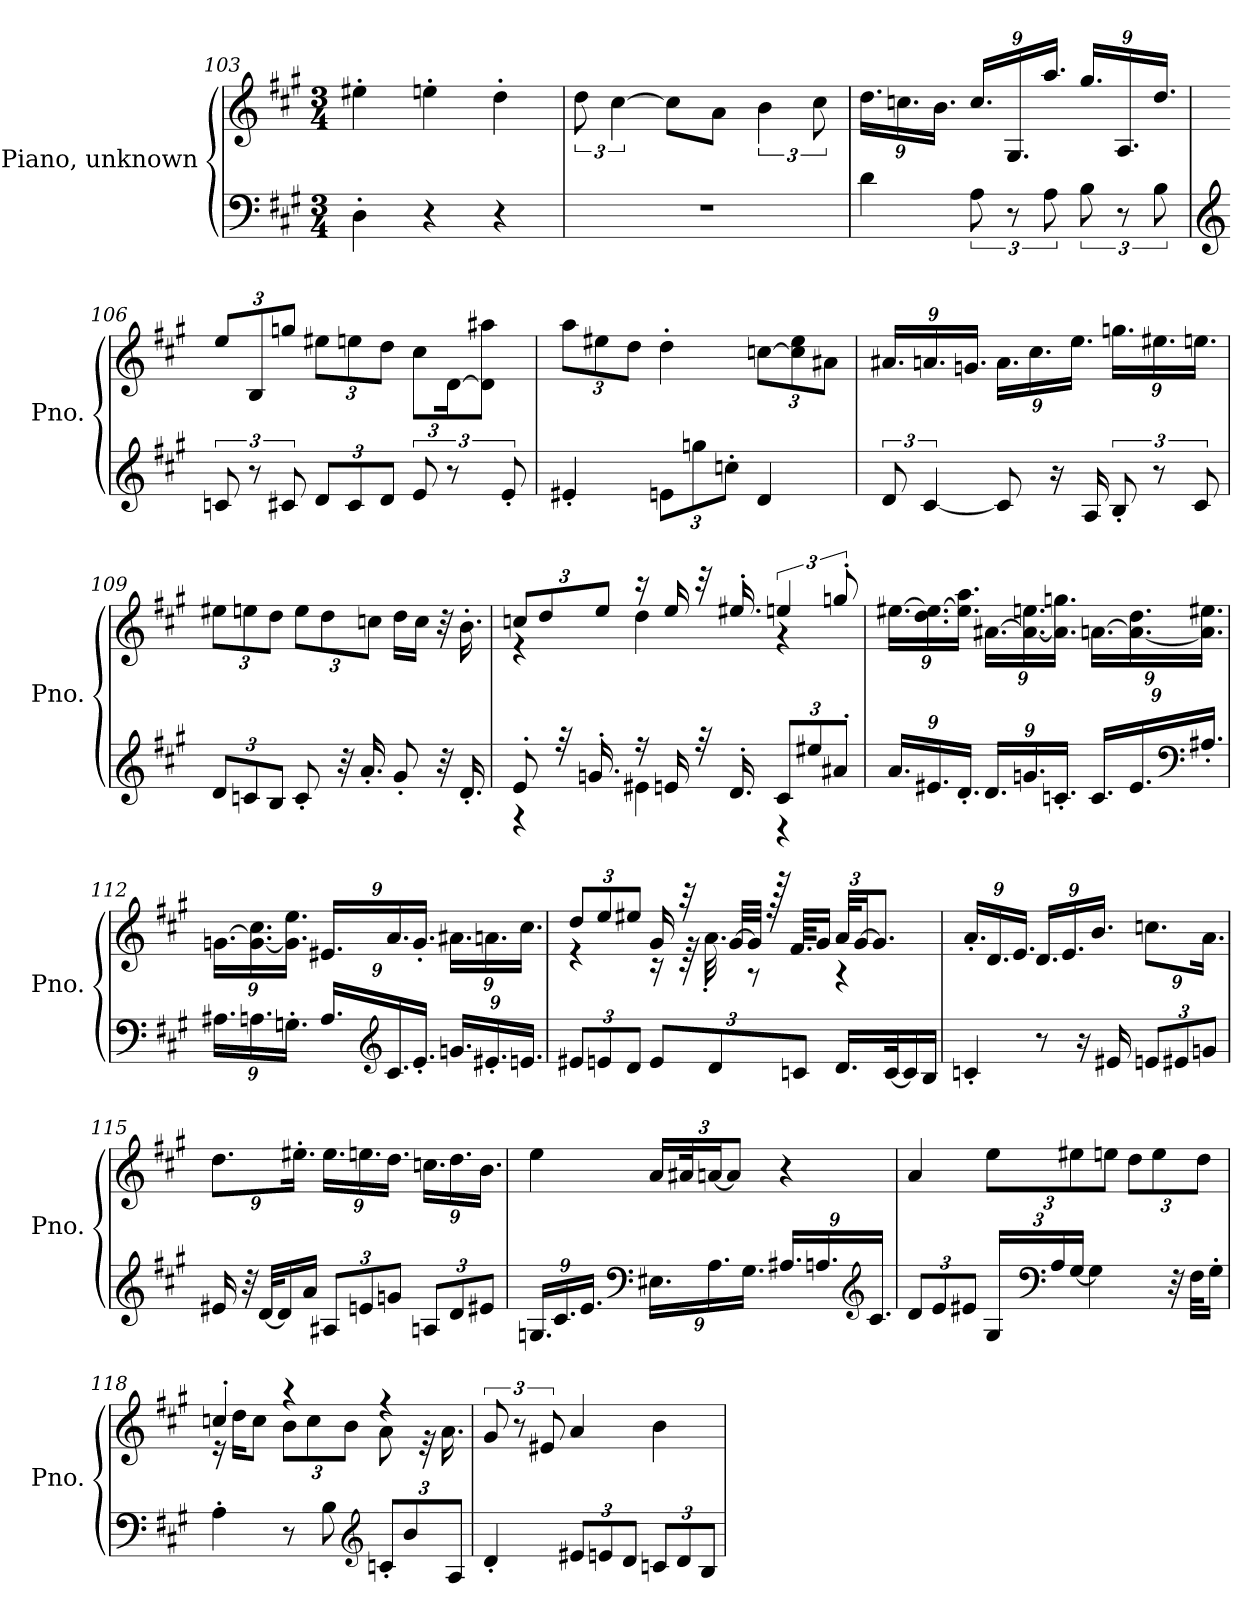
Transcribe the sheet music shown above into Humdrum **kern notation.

**kern	**kern
*part1	*part1
*staff2	*staff1
*I"Piano, unknown	*
*I'Pno.	*
*clefF4	*clefG2
*k[f#c#g#]	*k[f#c#g#]
*M3/4	*M3/4
=103	=103
4D'\	4ee#X'\
4r	4een'\
4r	4dd'\
=104	=104
2.r	12dd\
.	[6cc#\
.	8cc#\L]
.	8a\J
.	6b\
.	12cc#\
=105	=105
*	*Xbrackettup
4d\	18.dd\LL
.	18.ccn\
.	18.b\JJ
12A\	18.cc/LL
12r	18.G#/
12A\	18.aa/JJ
12B\	18.gg#/LL
12r	18.A/
12B\	18.dd/JJ
!!LO:LB:g=z
=106	=106
*clefG2	*
12cn/	12ee/L
12r	12B/
12c#X/	12ggn/J
*Xbrackettup	*
12d/L	12ee#X\L
12c#/	12een\
12d/J	12dd\J
*brackettup	*
12e/	12cc#\L
12r	[24d\K
.	8d\] 8aa#X\J
12e'/	.
=107	=107
4e#X'/	12aa\L
.	12ee#X\
.	12dd\J
*Xbrackettup	*
12en\L	4dd'\
12ggn\	.
12ccn'\J	.
4d/	[12ccn\L
.	12cc\] 12ee#\
.	12a#X\J
=108	=108
*brackettup	*
12d/	18.a#X/LL
[6c#/	18.an/
.	18.gn/JJ
8c#/]	18.a\LL
.	18.cc#\
16r	.
.	18.ee\JJ
16A/	.
12B'/	18.ggn\LL
12r	18.ee#X\
12c#/	18.een\JJ
!!LO:LB:g=z
=109	=109
*Xbrackettup	*
12d/L	12ee#X\L
12cn/	12een\
12B/J	12dd\J
8c'/	12ee\L
.	12dd\
32r	.
16.a'/	.
.	12ccn\J
8g#'/	16dd\LL
.	16cc\JJ
32r	32r
16.d'/	16.b'\
=110	=110
*^	*^
8e'/	4r	12ccn/L	4r
.	.	12dd/	.
32r	.	.	.
16.gn'/	.	.	.
.	.	12ee/J	.
16r	4e#X\	16r	4dd\
16en/	.	16ee/	.
32r	.	32r	.
16.d'/	.	16.ee#X'/	.
*	*	*brackettup	*
12c#/L	4r	6een/	4r
12ee#X/	.	.	.
12a#X'/J	.	12ggn'/	.
*v	*v	*	*
*	*v	*v
!!LO:LB:g=z
=111	=111
*	*Xbrackettup
18.a/LL	[18.ee#X\LL
18.e#X/	18.dd\ 18.ee#\_
18.d'/JJ	18.ee#\] 18.aa\JJ
18.d/LL	[18.a#X\LL
18.gn/	18.a#\_ 18.een\
18.cn'/JJ	18.a#\] 18.ggn\JJ
18.c/LL	[18.an\LL
18.e#/	18.a\_ 18.dd\
*clefF4	*
18.A#X'/JJ	18.a\] 18.ee#X\JJ
=112	=112
18.A#X\LL	[18.gn\LL
18.An\	18.g\_ 18.cc#\
18.Gn'\JJ	18.g\] 18.ee\JJ
18.A/LL	18.e#X/LL
*clefG2	*
18.c#/	18.a/
18.e'/JJ	18.g'/JJ
18.gn/LL	18.a#X\LL
18.e#X'/	18.an\
18.en/JJ	18.cc#\JJ
!!LO:PB:g=z
=113	=113
*	*^
12e#X/L	12dd/L	4r
12en/	12ee/	.
12d/J	12ee#X/J	.
12e/L	16g#/	16r
.	32r	64r
.	.	32.a'\
12d/	.	.
.	[32g#/LLL	.
.	32g#/JJJ]	8r
.	128r	.
.	64.f#/KKLL	.
12cn/J	.	.
.	16g#/JJ	.
16.d/LL	48a/KLL	4r
.	[24g#/J	.
.	8.g#/J]	.
[32c/K	.	.
16c/]	.	.
16B/JJ	.	.
*	*v	*v
=114	=114
4cn'/	18.a'/LL
.	18.d/
.	18.e/JJ
8r	18.d/LL
.	18.e/
16r	.
.	18.b/JJ
16e#X/	.
12en/L	9.ccn\L
12e#X/	.
12gn/J	18.a\Jk
!!LO:LB:g=z
=115	=115
16e#X/	9.dd\L
32r	.
[32d/KLL	.
16d/]	.
.	18.ee#X'\Jk
16a/JJ	.
12A#X/L	18.ee#\LL
12en/	18.een\
12gn/J	18.dd\JJ
12An/L	18.ccn\LL
12d/	18.dd\
12e#X/J	18.b\JJ
=116	=116
18.Gn/LL	4ee\
18.c#/	.
18.e/JJ	.
*clefF4	*
18.E#X\LL	16a/LL
.	48a#X/K
18.A\	[24an/J
.	8a/J]
18.G\JJ	.
18.A#X/LL	4r
18.An/	.
*clefG2	*
18.c#/JJ	.
!!LO:LB:g=z
=117	=117
12d/L	4a/
12e/	.
12e#X/J	.
24G#/LL	12ee\L
*clefF4	*
24A/	.
[24G#/JJ	12ee#X\
4G#\]	.
.	12een\J
.	12dd\L
.	12ee\
32r	.
32F#\KLL	.
.	12dd\J
16G#'\JJ	.
=118	=118
*	*^
4A'\	4ccn'/	16r
.	.	16dd\KL
.	.	8cc\J
8r	4r	12b\L
.	.	12cc\
8B\	.	.
.	.	12b\J
*clefG2	*	*
12cn'/L	4r	8a\
12b/	.	.
.	.	32r
.	.	16.a\
12A/J	.	.
*	*v	*v
=119	=119
*	*brackettup
4d'/	12g#/
.	12r
.	12e#X/
12e#X/L	4a/
12en/	.
12d/J	.
12cn/L	4b\
12d/	.
12B/J	.
=	=
*-	*-
